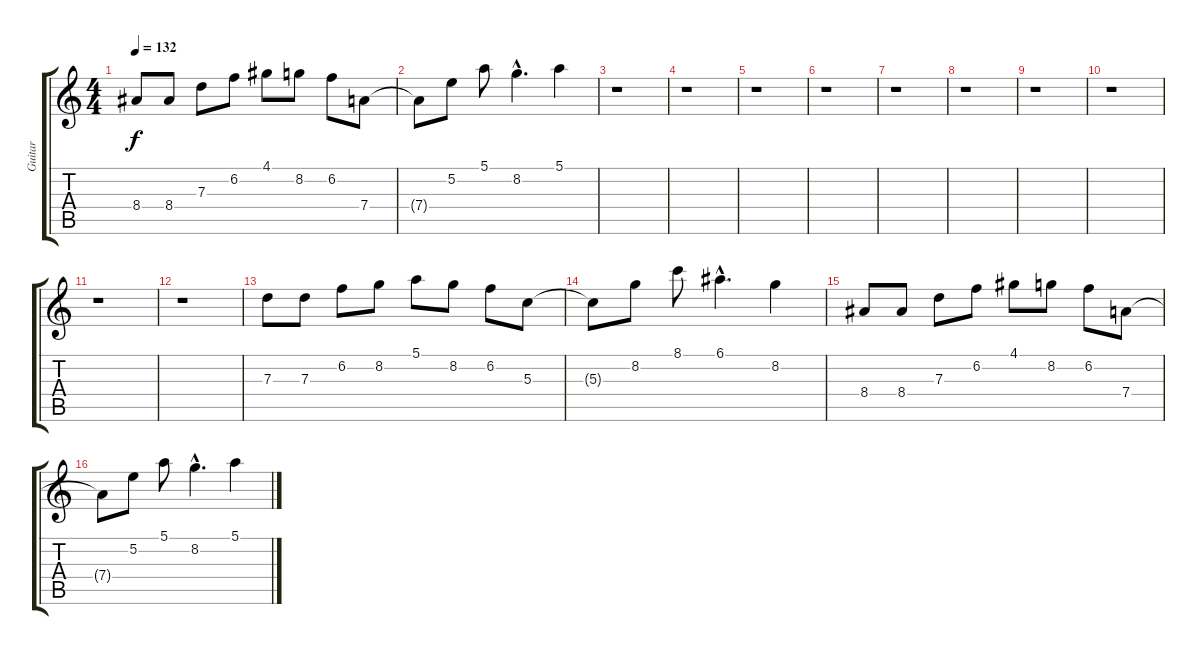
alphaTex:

\track ("Guitar" "Guitar") {instrument acousticguitarsteel}
\staff {score tabs}
\tuning (E4 B3 G3 D3 A2 E2) {hide}
\ts (4 4)
\tempo 132
\clef g2
\ks c
8.4.8{dy f} 8.4.8 7.3.8 6.2.8 4.1.8 8.2.8 6.2.8 7.4.8 |
7.4{t}.8 5.2.8 5.1.8 8.2{hac}.4{d} 5.1.4 |
r.1 |
r.1 |
r.1 |
r.1 |
r.1 |
r.1 |
r.1 |
r.1 |
r.1 |
r.1 |
7.3.8 7.3.8 6.2.8 8.2.8 5.1.8 8.2.8 6.2.8 5.3.8 |
5.3{t}.8 8.2.8 8.1.8 6.1{hac}.4{d} 8.2.4 |
8.4.8 8.4.8 7.3.8 6.2.8 4.1.8 8.2.8 6.2.8 7.4.8 |
7.4{t}.8 5.2.8 5.1.8 8.2{hac}.4{d} 5.1.4
